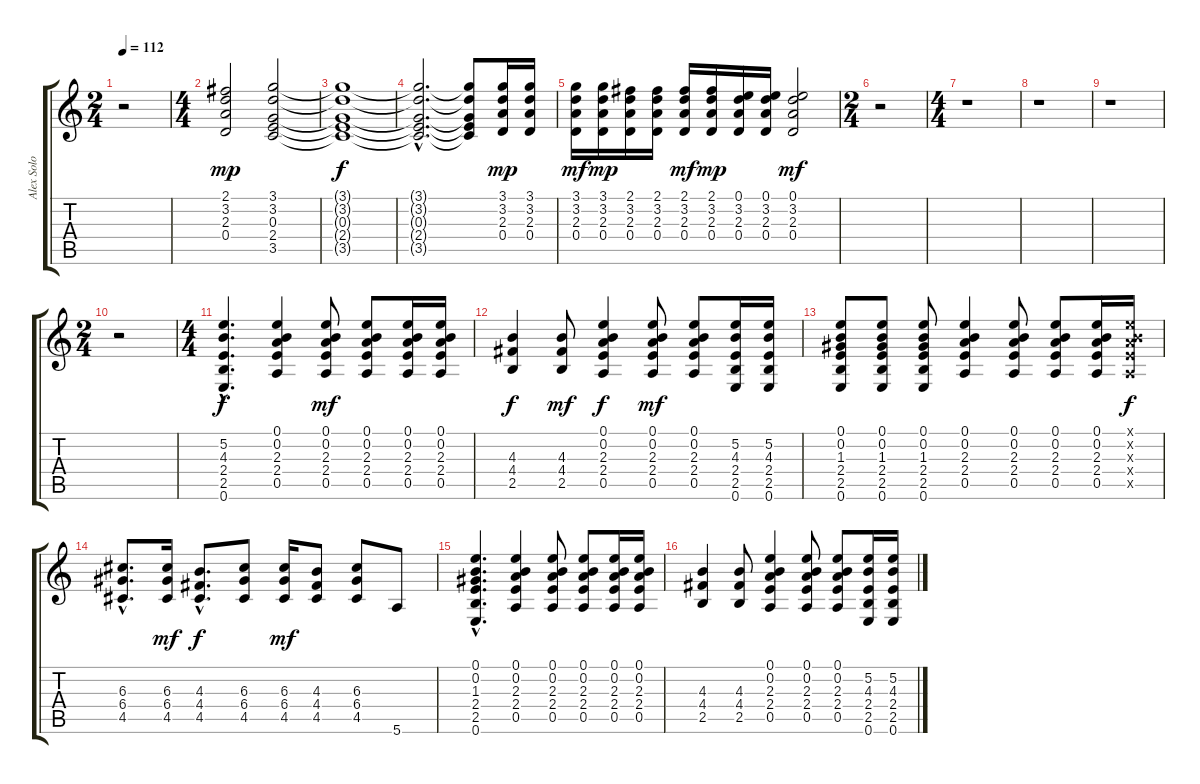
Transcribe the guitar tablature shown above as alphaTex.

\track ("Alex Solo" "Alex Solo") {instrument distortionguitar}
\staff {score tabs}
\tuning (E4 B3 G3 D3 A2 E2) {hide}
\ts (2 4)
\tempo 112
\clef g2
\ks c
r.2{dy mf} |
\ts (4 4)
(2.1 3.2 2.3 0.4).2{dy mp} (3.1 3.2 0.3 2.4 3.5).2 |
(3.1{t} 3.2{t} 0.3{t} 2.4{t} 3.5{t}).1{dy f} |
(3.1{hac t} 3.2{hac t} 0.3{hac t} 2.4{hac t} 3.5{hac t}).2{d} (3.1{t} 3.2{t} 0.3{t} 2.4{t} 3.5{t}).8 (3.1 3.2 2.3 0.4).16{dy mp} (3.1 3.2 2.3 0.4).16 |
(3.1 3.2 2.3 0.4).16{dy mf} (3.1 3.2 2.3 0.4).16{dy mp} (2.1 3.2 2.3 0.4).16 (2.1 3.2 2.3 0.4).16 (2.1 3.2 2.3 0.4).16{dy mf} (2.1 3.2 2.3 0.4).16{dy mp} (0.1 3.2 2.3 0.4).16 (0.1 3.2 2.3 0.4).16 (0.1 3.2 2.3 0.4).2{dy mf} |
\ts (2 4)
r.2 |
\ts (4 4)
r.1 |
r.1 |
r.1 |
\ts (2 4)
r.2 |
\ts (4 4)
(5.2{hac} 4.3{hac} 2.4{hac} 2.5{hac} 0.6{hac}).4{d dy f} (0.1 0.2 2.3 2.4 0.5).4 (0.1 0.2 2.3 2.4 0.5).8{dy mf} (0.1 0.2 2.3 2.4 0.5).8 (0.1 0.2 2.3 2.4 0.5).16 (0.1 0.2 2.3 2.4 0.5).16 |
(4.3 4.4 2.5).4{dy f} (4.3 4.4 2.5).8{dy mf} (0.1 0.2 2.3 2.4 0.5).4{dy f} (0.1 0.2 2.3 2.4 0.5).8{dy mf} (0.1 0.2 2.3 2.4 0.5).8 (5.2 4.3 2.4 2.5 0.6).16 (5.2 4.3 2.4 2.5 0.6).16 |
(0.1 0.2 1.3 2.4 2.5 0.6).8 (0.1 0.2 1.3 2.4 2.5 0.6).8 (0.1 0.2 1.3 2.4 2.5 0.6).8 (0.1 0.2 2.3 2.4 0.5).4 (0.1 0.2 2.3 2.4 0.5).8 (0.1 0.2 2.3 2.4 0.5).8 (0.1 0.2 2.3 2.4 0.5).16 (0.1{x} 0.2{x} 2.3{x} 2.4{x} 0.5{x}).16{dy f} |
(6.3{hac} 6.4{hac} 4.5{hac}).8{d} (6.3 6.4 4.5).16{dy mf} (4.3{hac} 4.4{hac} 4.5{hac}).8{d dy f} (6.3 6.4 4.5).8 (6.3 6.4 4.5).16{dy mf} (4.3 4.4 4.5).8 (6.3 6.4 4.5).8 5.6.8 |
(0.1{hac} 0.2{hac} 1.3{hac} 2.4{hac} 2.5{hac} 0.6{hac}).4{d} (0.1 0.2 2.3 2.4 0.5).4 (0.1 0.2 2.3 2.4 0.5).8 (0.1 0.2 2.3 2.4 0.5).8 (0.1 0.2 2.3 2.4 0.5).16 (0.1 0.2 2.3 2.4 0.5).16 |
(4.3 4.4 2.5).4 (4.3 4.4 2.5).8 (0.1 0.2 2.3 2.4 0.5).4 (0.1 0.2 2.3 2.4 0.5).8 (0.1 0.2 2.3 2.4 0.5).8 (5.2 4.3 2.4 2.5 0.6).16 (5.2 4.3 2.4 2.5 0.6).16
